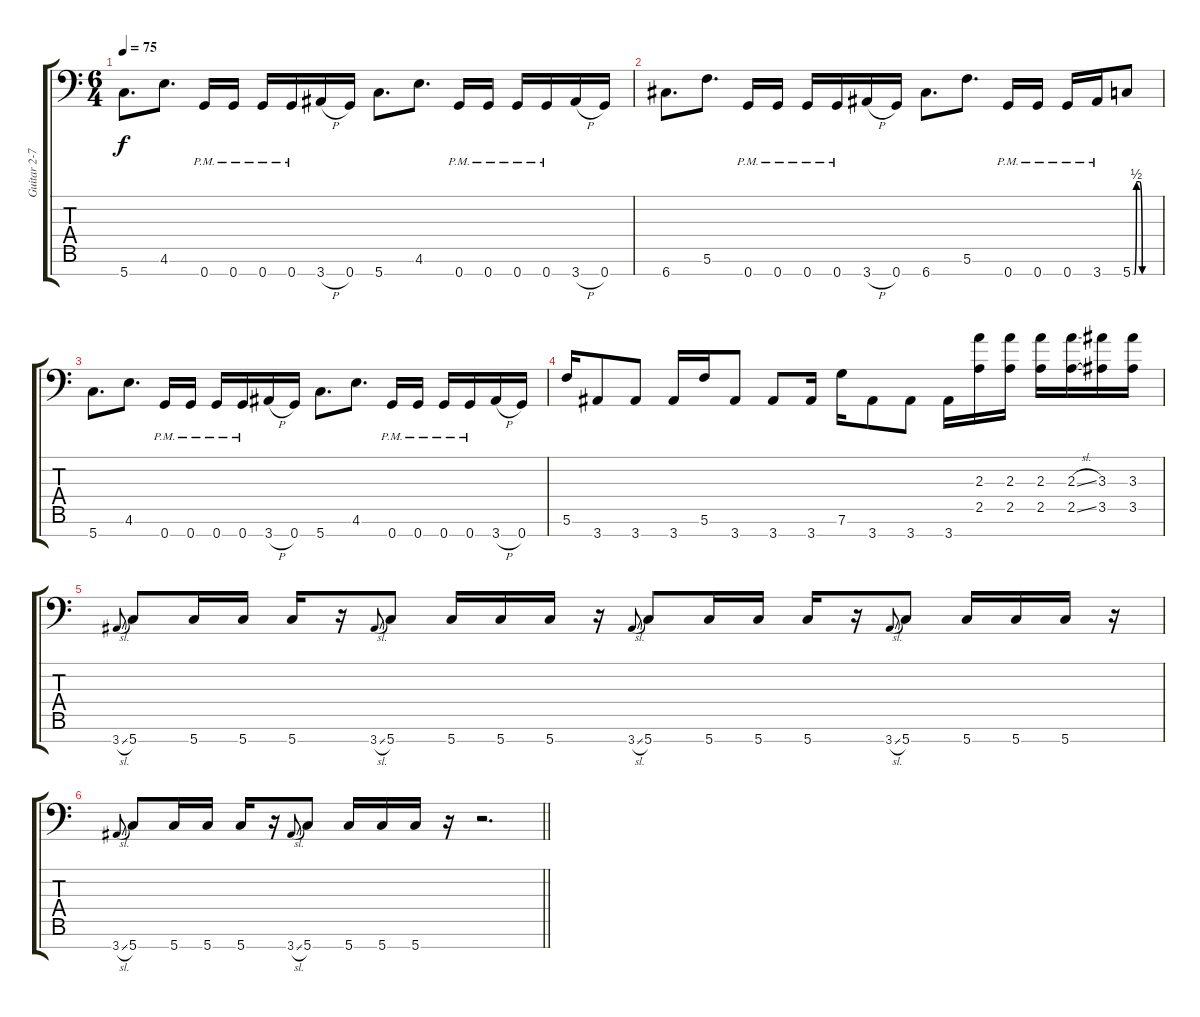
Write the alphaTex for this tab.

\track ("Guitar 2-7string" "Guitar 2-7") {instrument distortionguitar}
\staff {score tabs}
\tuning (E4 C4 G3 C3 G2 C2 G1) {hide}
\ts (6 4)
\tempo 75
\clef f4
\ks c
5.7.8{d dy f} 4.6.8{d} 0.7{pm}.16 0.7{pm}.16 0.7{pm}.16 0.7{pm}.16 3.7{h}.16 0.7.16 5.7.8{d} 4.6.8{d} 0.7{pm}.16 0.7{pm}.16 0.7{pm}.16 0.7{pm}.16 3.7{h}.16 0.7.16 |
6.7.8{d} 5.6.8{d} 0.7{pm}.16 0.7{pm}.16 0.7{pm}.16 0.7{pm}.16 3.7{h}.16 0.7.16 6.7.8{d} 5.6.8{d} 0.7{pm}.16 0.7{pm}.16 0.7{pm}.16 3.7{pm}.16 5.7{be (custom 0 0 4 0 9 2 16 2 22 0 60 0)}.8 |
5.7.8{d} 4.6.8{d} 0.7{pm}.16 0.7{pm}.16 0.7{pm}.16 0.7{pm}.16 3.7{h}.16 0.7.16 5.7.8{d} 4.6.8{d} 0.7{pm}.16 0.7{pm}.16 0.7{pm}.16 0.7{pm}.16 3.7{h}.16 0.7.16 |
5.6.16 3.7.8 3.7.8 3.7.16 5.6.16 3.7.8 3.7.8 3.7.16 7.6.16 3.7.8 3.7.8 3.7.16 (2.3 2.5).16 (2.3 2.5).16 (2.3 2.5).16 (2.3{sl} 2.5{sl}).16 (3.3 3.5).16 (3.3 3.5).16 |
3.7{sl}.8{gr onbeat} 5.7.8 5.7.16 5.7.16 5.7.16 r.16 3.7{sl}.8{gr onbeat} 5.7.8 5.7.16 5.7.16 5.7.16 r.16 3.7{sl}.8{gr onbeat} 5.7.8 5.7.16 5.7.16 5.7.16 r.16 3.7{sl}.8{gr onbeat} 5.7.8 5.7.16 5.7.16 5.7.16 r.16 |
\barLineRight lightlight
3.7{sl}.8{gr onbeat} 5.7.8 5.7.16 5.7.16 5.7.16 r.16 3.7{sl}.8{gr onbeat} 5.7.8 5.7.16 5.7.16 5.7.16 r.16 r.2{d}
